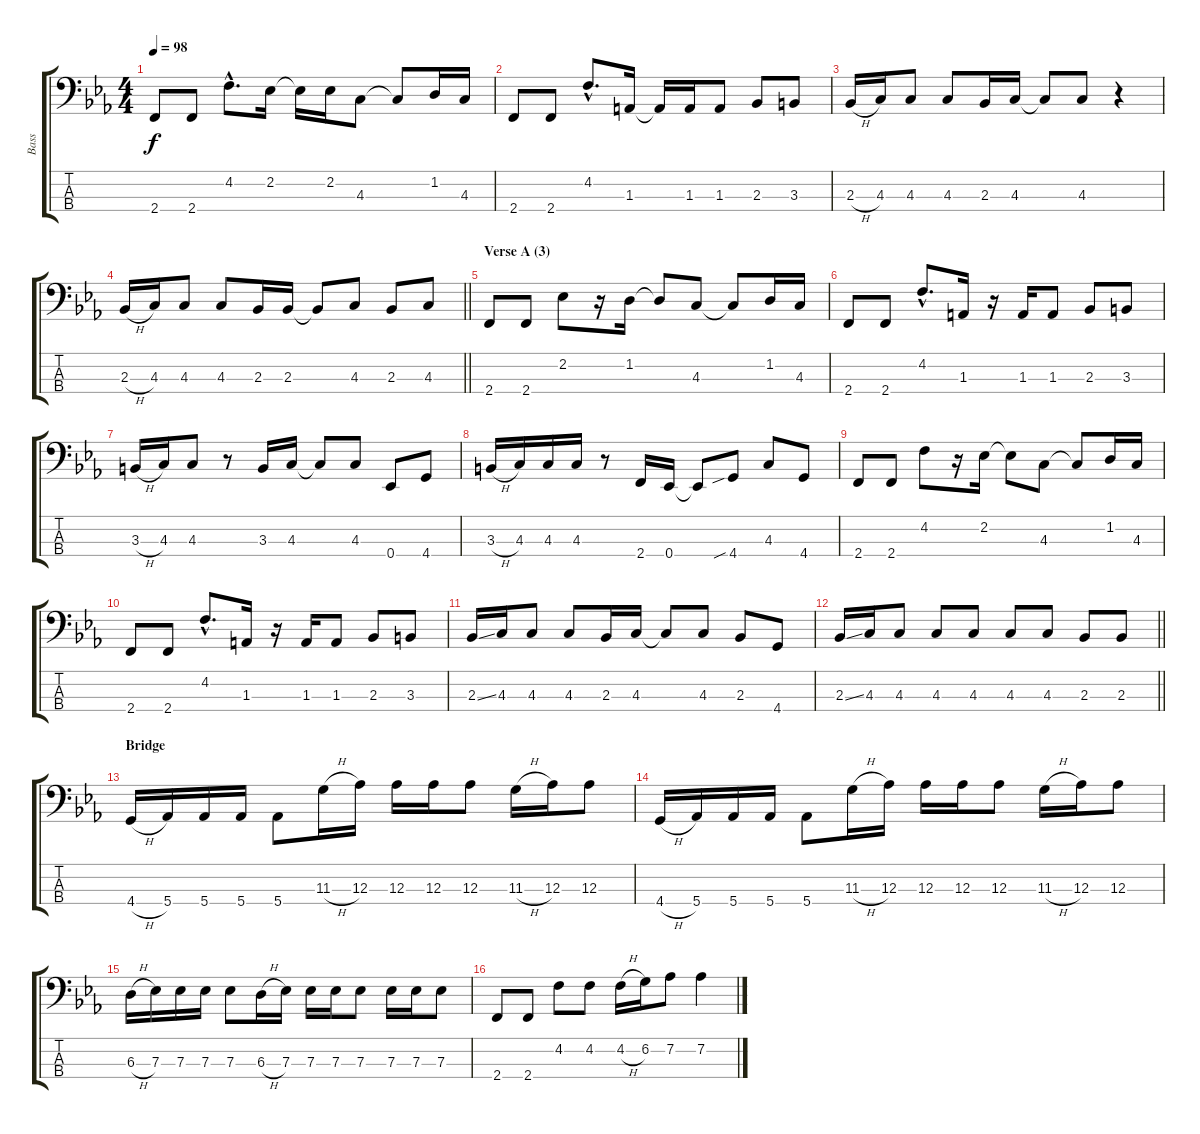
\track ("Bass" "Bass") {instrument electricbasspick}
\staff {score tabs}
\tuning (Gb2 Db2 Ab1 Eb1) {hide}
\ts (4 4)
\tempo 98
\clef f4
\ks cminor
2.4.8{dy f} 2.4.8 4.2{hac}.8{d} 2.2.16 2.2{t}.16 2.2.16 4.3.8 4.3{t}.8 1.2.16 4.3.16 |
2.4.8 2.4.8 4.2{hac}.8{d} 1.3.16 1.3{t}.16 1.3.16 1.3.8 2.3.8 3.3.8 |
2.3{h}.16 4.3.16 4.3.8 4.3.8 2.3.16 4.3.16 4.3{t}.8 4.3.8 r.4 |
\barLineRight lightlight
2.3{h}.16 4.3.16 4.3.8 4.3.8 2.3.16 2.3.16 2.3{t}.8 4.3.8 2.3.8 4.3.8 |
\section ("" "Verse A (3)")
2.4.8 2.4.8 2.2.8 r.16 1.2.16 1.2{t}.8 4.3.8 4.3{t}.8 1.2.16 4.3.16 |
2.4.8 2.4.8 4.2{hac}.8{d} 1.3.16 r.16 1.3.16 1.3.8 2.3.8 3.3.8 |
3.3{h}.16 4.3.16 4.3.8 r.8 3.3.16 4.3.16 4.3{t}.8 4.3.8 0.4.8 4.4.8 |
3.3{h}.16 4.3.16 4.3.16 4.3.16 r.8 2.4.16 0.4.16 0.4{t}.8 4.4{sib}.8 4.3.8 4.4.8 |
2.4.8 2.4.8 4.2.8 r.16 2.2.16 2.2{t}.8 4.3.8 4.3{t}.8 1.2.16 4.3.16 |
2.4.8 2.4.8 4.2{hac}.8{d} 1.3.16 r.16 1.3.16 1.3.8 2.3.8 3.3.8 |
2.3{ss}.16 4.3.16 4.3.8 4.3.8 2.3.16 4.3.16 4.3{t}.8 4.3.8 2.3.8 4.4.8 |
\barLineRight lightlight
2.3{ss}.16 4.3.16 4.3.8 4.3.8 4.3.8 4.3.8 4.3.8 2.3.8 2.3.8 |
\section ("" "Bridge")
4.4{h}.16 5.4.16 5.4.16 5.4.16 5.4.8 11.3{h}.16 12.3.16 12.3.16 12.3.16 12.3.8 11.3{h}.16 12.3.16 12.3.8 |
4.4{h}.16 5.4.16 5.4.16 5.4.16 5.4.8 11.3{h}.16 12.3.16 12.3.16 12.3.16 12.3.8 11.3{h}.16 12.3.16 12.3.8 |
6.3{h}.16 7.3.16 7.3.16 7.3.16 7.3.8 6.3{h}.16 7.3.16 7.3.16 7.3.16 7.3.8 7.3.16 7.3.16 7.3.8 |
2.4.8 2.4.8 4.2.8 4.2.8 4.2{h}.16 6.2.16 7.2.8 7.2.4
